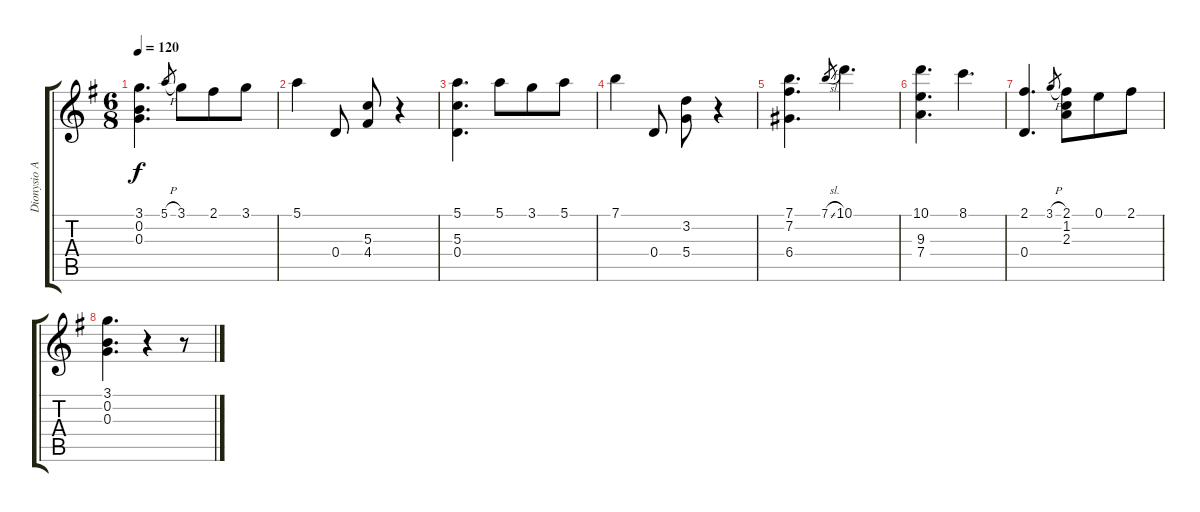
\track ("Dionysio Aguado" "Dionysio A") {instrument acousticguitarnylon}
\staff {score tabs}
\tuning (E4 B3 G3 D3 A2 E2) {hide}
\ts (6 8)
\tempo 120
\clef g2
\ks g
(3.1 0.2 0.3).4{d dy f} 5.1{h}.8{gr} 3.1.8 2.1.8 3.1.8 |
5.1.4 0.4.8 (5.3 4.4).8 r.4 |
(5.1 5.3 0.4).4{d} 5.1.8 3.1.8 5.1.8 |
7.1.4 0.4.8 (3.2 5.4).8 r.4 |
(7.1 7.2 6.4).4{d} 7.1{sl}.8{gr} 10.1.4{d} |
(10.1 9.3 7.4).4{d} 8.1.4{d} |
(2.1 0.4).4{d} 3.1{h}.8{gr} (2.1 1.2 2.3).8 0.1.8 2.1.8 |
(3.1 0.2 0.3).4{d} r.4 r.8
